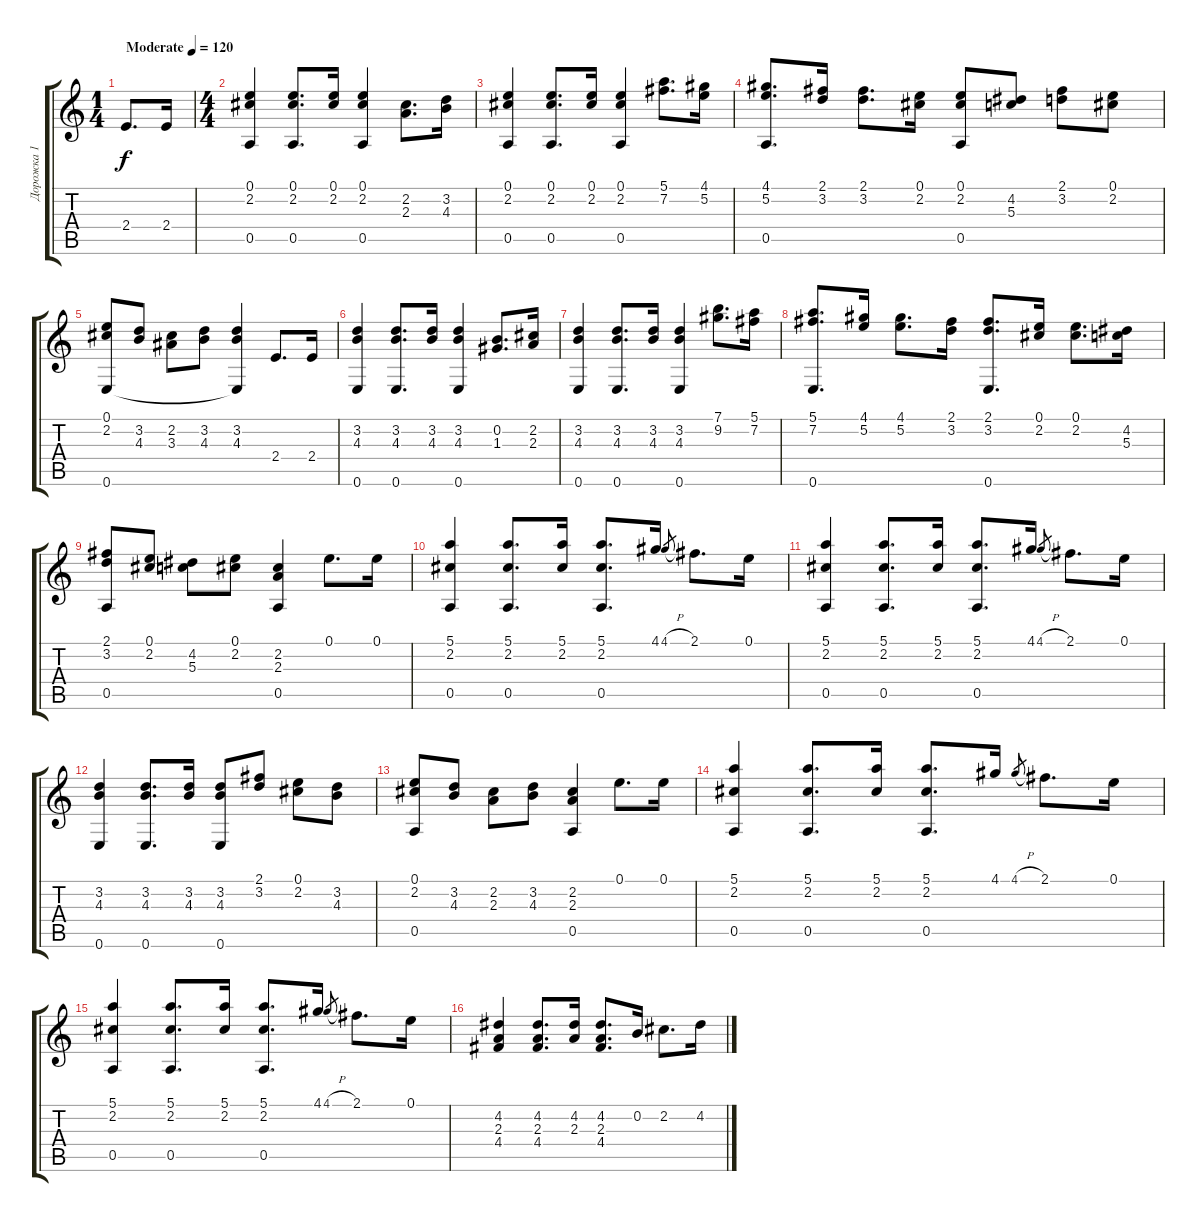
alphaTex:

\track ("Дорожка 1" "Дорожка 1") {instrument acousticguitarnylon}
\staff {score tabs}
\tuning (E4 B3 G3 D3 A2 E2) {hide}
\ts (1 4)
\tempo (120 "Moderate")
\clef g2
\ks c
2.4.8{d dy f instrument acousticguitarnylon} 2.4.16 |
\ts (4 4)
(0.1 2.2 0.5).4 (0.1 2.2 0.5).8{d} (0.1 2.2).16 (0.1 2.2 0.5).4 (2.2 2.3).8{d} (3.2 4.3).16 |
(0.1 2.2 0.5).4 (0.1 2.2 0.5).8{d} (0.1 2.2).16 (0.1 2.2 0.5).4 (5.1 7.2).8{d} (4.1 5.2).16 |
(4.1 5.2 0.5).8{d} (2.1 3.2).16 (2.1 3.2).8{d} (0.1 2.2).16 (0.1 2.2 0.5).8 (4.2 5.3).8 (2.1 3.2).8 (0.1 2.2).8 |
(0.1 2.2 0.6).8 (3.2 4.3).8 (2.2 3.3).8 (3.2 4.3).8 (3.2 4.3 0.6{t}).4 2.4.8{d} 2.4.16 |
(3.2 4.3 0.6).4 (3.2 4.3 0.6).8{d} (3.2 4.3).16 (3.2 4.3 0.6).4 (0.2 1.3).8{d} (2.2 2.3).16 |
(3.2 4.3 0.6).4 (3.2 4.3 0.6).8{d} (3.2 4.3).16 (3.2 4.3 0.6).4 (7.1 9.2).8{d} (5.1 7.2).16 |
(5.1 7.2 0.6).8{d} (4.1 5.2).16 (4.1 5.2).8{d} (2.1 3.2).16 (2.1 3.2 0.6).8{d} (0.1 2.2).16 (0.1 2.2).8{d} (4.2 5.3).16 |
(2.1 3.2 0.5).8 (0.1 2.2).8 (4.2 5.3).8 (0.1 2.2).8 (2.2 2.3 0.5).4 0.1.8{d} 0.1.16 |
(5.1 2.2 0.5).4 (5.1 2.2 0.5).8{d} (5.1 2.2).16 (5.1 2.2 0.5).8{d} 4.1.16 4.1{h}.8{gr} 2.1.8{d} 0.1.16 |
(5.1 2.2 0.5).4 (5.1 2.2 0.5).8{d} (5.1 2.2).16 (5.1 2.2 0.5).8{d} 4.1.16 4.1{h}.8{gr} 2.1.8{d} 0.1.16 |
(3.2 4.3 0.6).4 (3.2 4.3 0.6).8{d} (3.2 4.3).16 (3.2 4.3 0.6).8 (2.1 3.2).8 (0.1 2.2).8 (3.2 4.3).8 |
(0.1 2.2 0.5).8 (3.2 4.3).8 (2.2 2.3).8 (3.2 4.3).8 (2.2 2.3 0.5).4 0.1.8{d} 0.1.16 |
(5.1 2.2 0.5).4 (5.1 2.2 0.5).8{d} (5.1 2.2).16 (5.1 2.2 0.5).8{d} 4.1.16 4.1{h}.8{gr} 2.1.8{d} 0.1.16 |
(5.1 2.2 0.5).4 (5.1 2.2 0.5).8{d} (5.1 2.2).16 (5.1 2.2 0.5).8{d} 4.1.16 4.1{h}.8{gr} 2.1.8{d} 0.1.16 |
(4.2 2.3 4.4).4 (4.2 2.3 4.4).8{d} (4.2 2.3).16 (4.2 2.3 4.4).8{d} 0.2.16 2.2.8{d} 4.2.16
